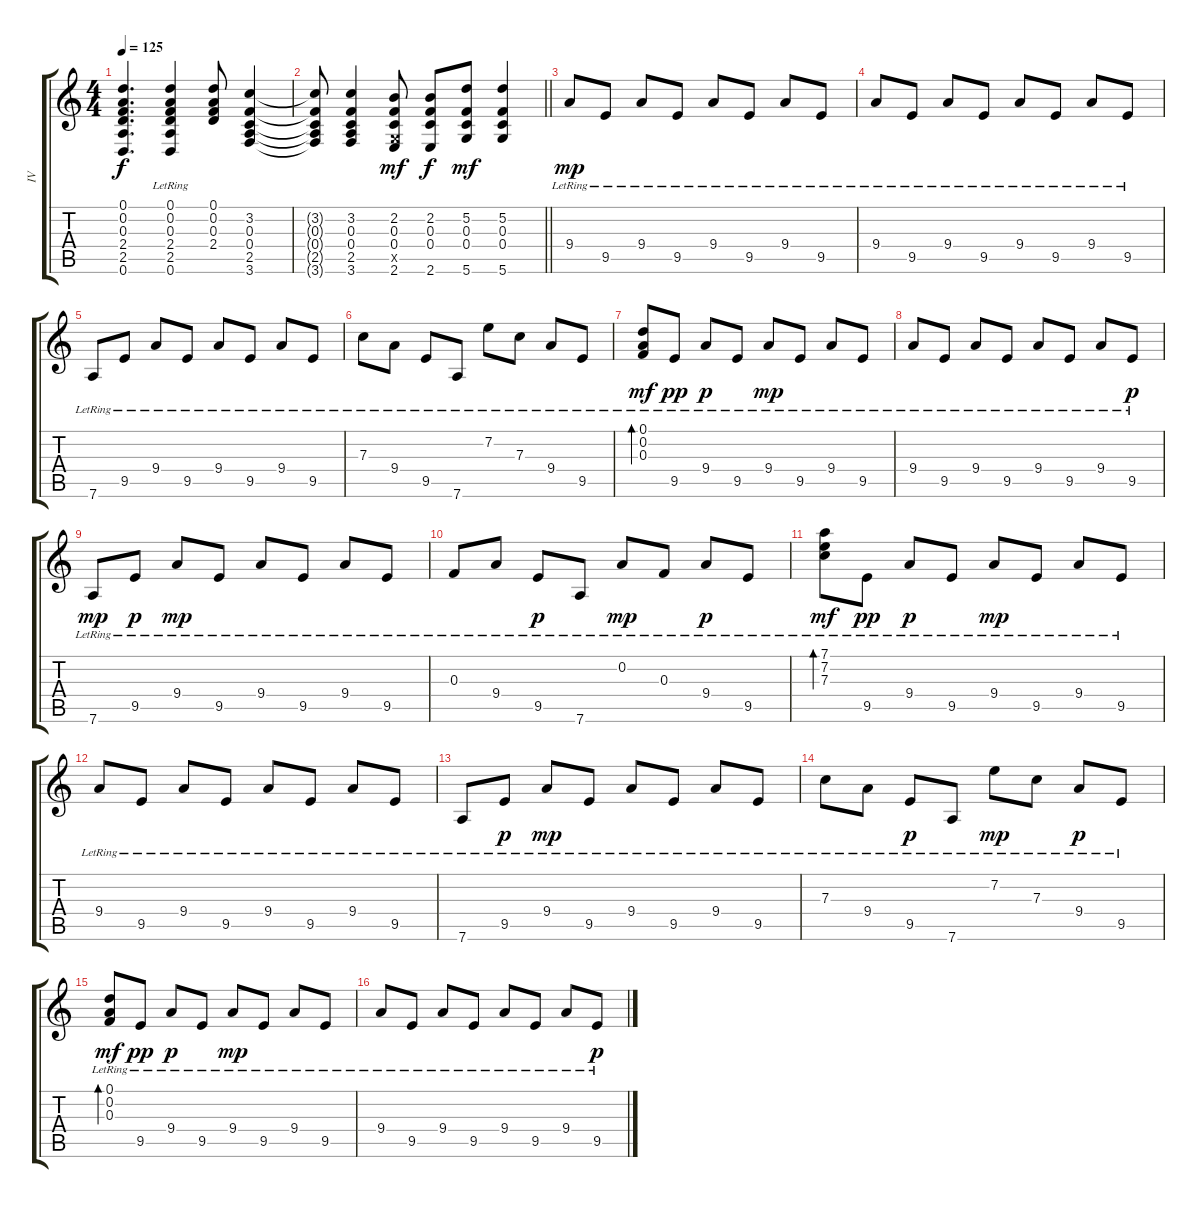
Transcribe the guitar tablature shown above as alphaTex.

\track ("IV" "IV") {instrument acousticguitarsteel}
\staff {score tabs}
\tuning (D4 A3 F3 C3 G2 D2) {hide}
\ts (4 4)
\tempo 125
\clef g2
\ks c
(0.1 0.2 0.3 2.4 2.5 0.6).4{d dy f} (0.1 0.2 0.3 2.4 2.5{lr} 0.6{lr}).4 (0.1 0.2 0.3 2.4).8 (3.2 0.3 0.4 2.5 3.6).4 |
\barLineRight lightlight
(3.2{t} 0.3{t} 0.4{t} 2.5{t} 3.6{t}).8 (3.2 0.3 0.4 2.5 3.6).4 (2.2 0.3 0.4 0.5{x} 2.6).8{dy mf} (2.2 0.3 0.4 2.6).8{dy f} (5.2 0.3 0.4 5.6).8{dy mf} (5.2 0.3 0.4 5.6).4 |
\section ("" "")
9.4{lr}.8{dy mp volume 13} 9.5{lr}.8 9.4{lr}.8 9.5{lr}.8 9.4{lr}.8 9.5{lr}.8 9.4{lr}.8 9.5{lr}.8 |
9.4{lr}.8 9.5{lr}.8 9.4{lr}.8 9.5{lr}.8 9.4{lr}.8 9.5{lr}.8 9.4{lr}.8 9.5{lr}.8 |
7.6{lr}.8 9.5{lr}.8 9.4{lr}.8 9.5{lr}.8 9.4{lr}.8 9.5{lr}.8 9.4{lr}.8 9.5{lr}.8 |
7.3{lr}.8 9.4{lr}.8 9.5{lr}.8 7.6{lr}.8 7.2{lr}.8 7.3{lr}.8 9.4{lr}.8 9.5{lr}.8 |
(0.1{lr} 0.2{lr} 0.3{lr}).8{bd 120 dy mf} 9.5{lr}.8{dy pp} 9.4{lr}.8{dy p} 9.5{lr}.8 9.4{lr}.8{dy mp} 9.5{lr}.8 9.4{lr}.8 9.5{lr}.8 |
9.4{lr}.8 9.5{lr}.8 9.4{lr}.8 9.5{lr}.8 9.4{lr}.8 9.5{lr}.8 9.4{lr}.8 9.5{lr}.8{dy p} |
7.6{lr}.8{dy mp} 9.5{lr}.8{dy p} 9.4{lr}.8{dy mp} 9.5{lr}.8 9.4{lr}.8 9.5{lr}.8 9.4{lr}.8 9.5{lr}.8 |
0.3{lr}.8 9.4{lr}.8 9.5{lr}.8{dy p} 7.6{lr}.8 0.2{lr}.8{dy mp} 0.3{lr}.8 9.4{lr}.8{dy p} 9.5{lr}.8 |
(7.1{lr} 7.2{lr} 7.3{lr}).8{bd 120 dy mf} 9.5{lr}.8{dy pp} 9.4{lr}.8{dy p} 9.5{lr}.8 9.4{lr}.8{dy mp} 9.5{lr}.8 9.4{lr}.8 9.5{lr}.8 |
9.4{lr}.8 9.5{lr}.8 9.4{lr}.8 9.5{lr}.8 9.4{lr}.8 9.5{lr}.8 9.4{lr}.8 9.5{lr}.8 |
7.6{lr}.8{volume 14} 9.5{lr}.8{dy p} 9.4{lr}.8{dy mp} 9.5{lr}.8 9.4{lr}.8 9.5{lr}.8 9.4{lr}.8 9.5{lr}.8 |
7.3{lr}.8 9.4{lr}.8 9.5{lr}.8{dy p} 7.6{lr}.8 7.2{lr}.8{dy mp} 7.3{lr}.8 9.4{lr}.8{dy p} 9.5{lr}.8 |
(0.1{lr} 0.2{lr} 0.3{lr}).8{bd 120 dy mf} 9.5{lr}.8{dy pp} 9.4{lr}.8{dy p} 9.5{lr}.8 9.4{lr}.8{dy mp} 9.5{lr}.8 9.4{lr}.8 9.5{lr}.8 |
9.4{lr}.8 9.5{lr}.8 9.4{lr}.8 9.5{lr}.8 9.4{lr}.8 9.5{lr}.8 9.4{lr}.8 9.5{lr}.8{dy p}
